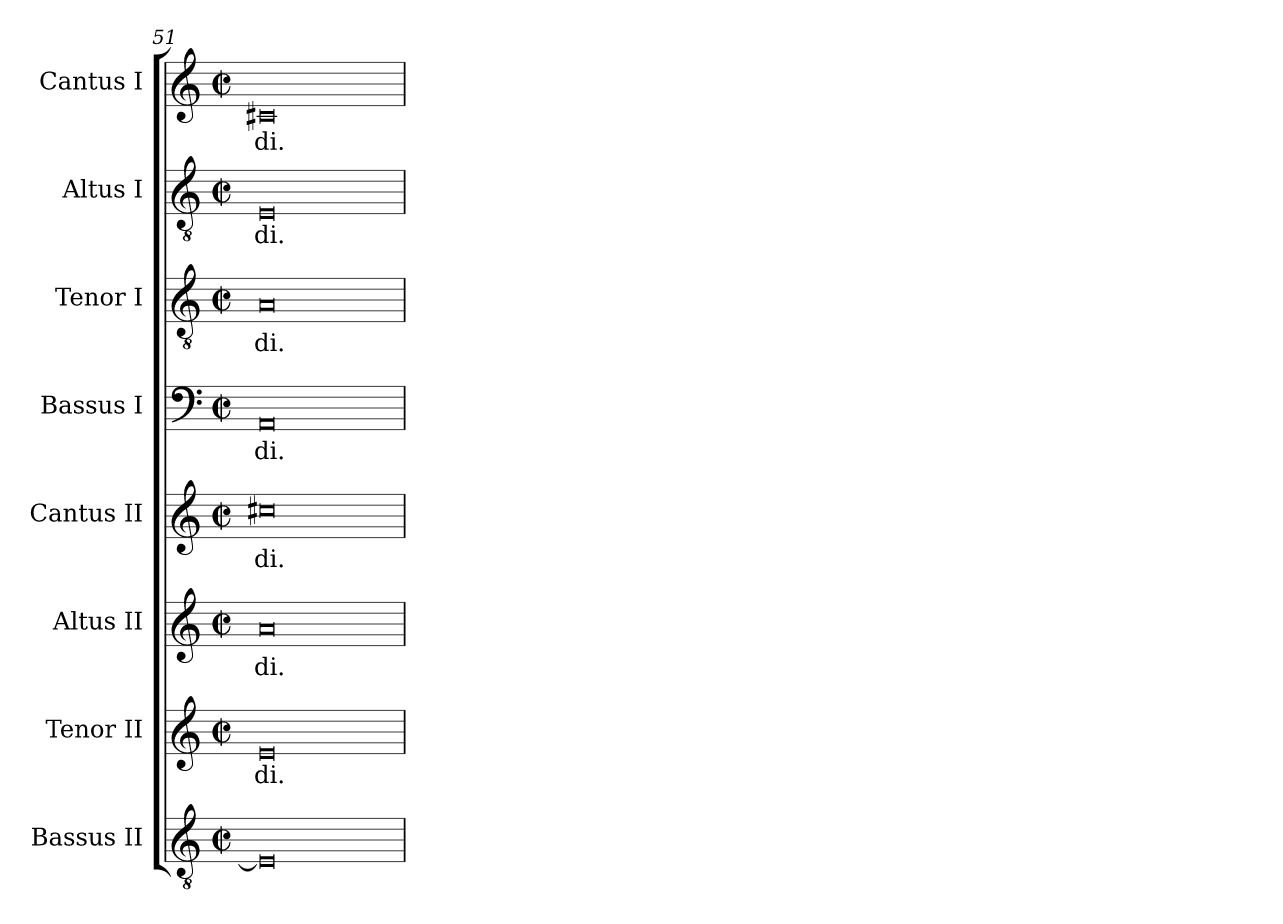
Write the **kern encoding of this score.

**kern	**kern	**text	**kern	**text	**kern	**text	**kern	**text	**kern	**text	**kern	**text	**kern	**text
*part8	*part7	*part7	*part6	*part6	*part5	*part5	*part4	*part4	*part3	*part3	*part2	*part2	*part1	*part1
*staff8	*staff7	*staff7	*staff6	*staff6	*staff5	*staff5	*staff4	*staff4	*staff3	*staff3	*staff2	*staff2	*staff1	*staff1
*I"Bassus II	*I"Tenor II	*	*I"Altus II	*	*I"Cantus II	*	*I"Bassus I	*	*I"Tenor I	*	*I"Altus I	*	*I"Cantus I	*
*clefGv2	*clefG2	*	*clefG2	*	*clefG2	*	*clefF4	*	*clefGv2	*	*clefGv2	*	*clefG2	*
*	*	*	*	*	*k[]	*	*	*	*	*	*	*	*	*
*	*	*	*	*	*C:	*	*	*	*	*	*	*	*	*
*M2/2	*M2/2	*	*M2/2	*	*M2/2	*	*M2/2	*	*M2/2	*	*M2/2	*	*M2/2	*
*met(c|)	*met(c|)	*	*met(c|)	*	*met(c|)	*	*met(c|)	*	*met(c|)	*	*met(c|)	*	*met(c|)	*
=51	=51	=51	=51	=51	=51	=51	=51	=51	=51	=51	=51	=51	=51	=51
!	!	!LO:LY:b:cj	!	!LO:LY:b:cj	!	!LO:LY:b:cj	!	!LO:LY:b:cj	!	!LO:LY:b:cj	!	!LO:LY:b:cj	!	!LO:LY:b:cj
0E]	0e	-di.	0a	-di.	0cc#X	-di.	0AA	di.	0A	di.	0E	di.	0c#X	-di.
=	=	=!	=	=!	=	=!	=	=!	=	=!	=	=!	=!	=!
*-	*-	*-	*-	*-	*-	*-	*-	*-	*-	*-	*-	*-	*-	*-
